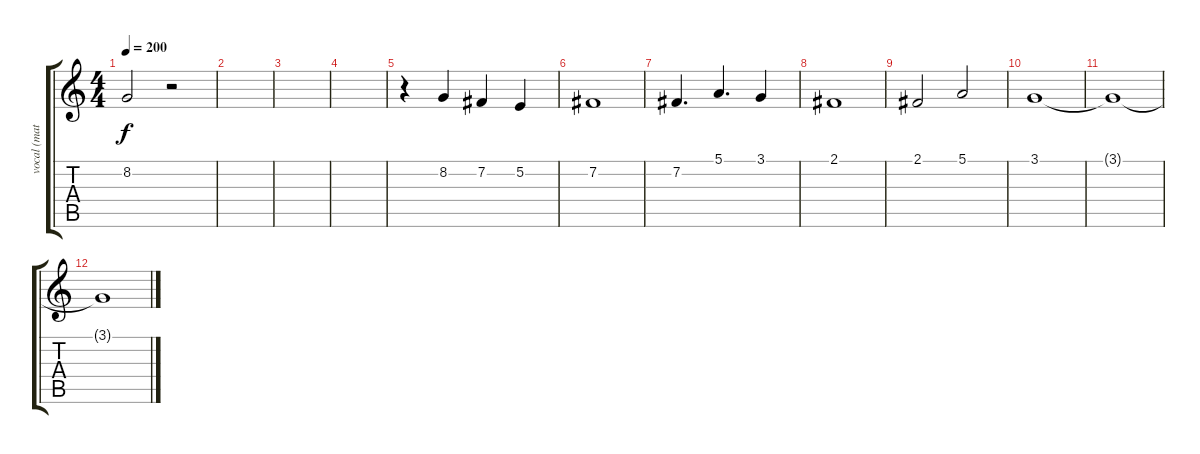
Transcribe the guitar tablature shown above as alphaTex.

\track ("vocal (matatabi)" "vocal (mat") {instrument clarinet}
\staff {score tabs}
\tuning (E4 B3 G3 D3 A2 E2) {hide}
\ts (4 4)
\tempo 200
\clef g2
\ks c
8.2{t}.2{dy f} r.2 |
|
|
|
r.4 8.2.4 7.2.4 5.2.4 |
7.2.1 |
7.2.4{d} 5.1.4{d} 3.1.4 |
2.1.1 |
2.1.2 5.1.2 |
3.1.1 |
3.1{t}.1 |
3.1{t}.1
